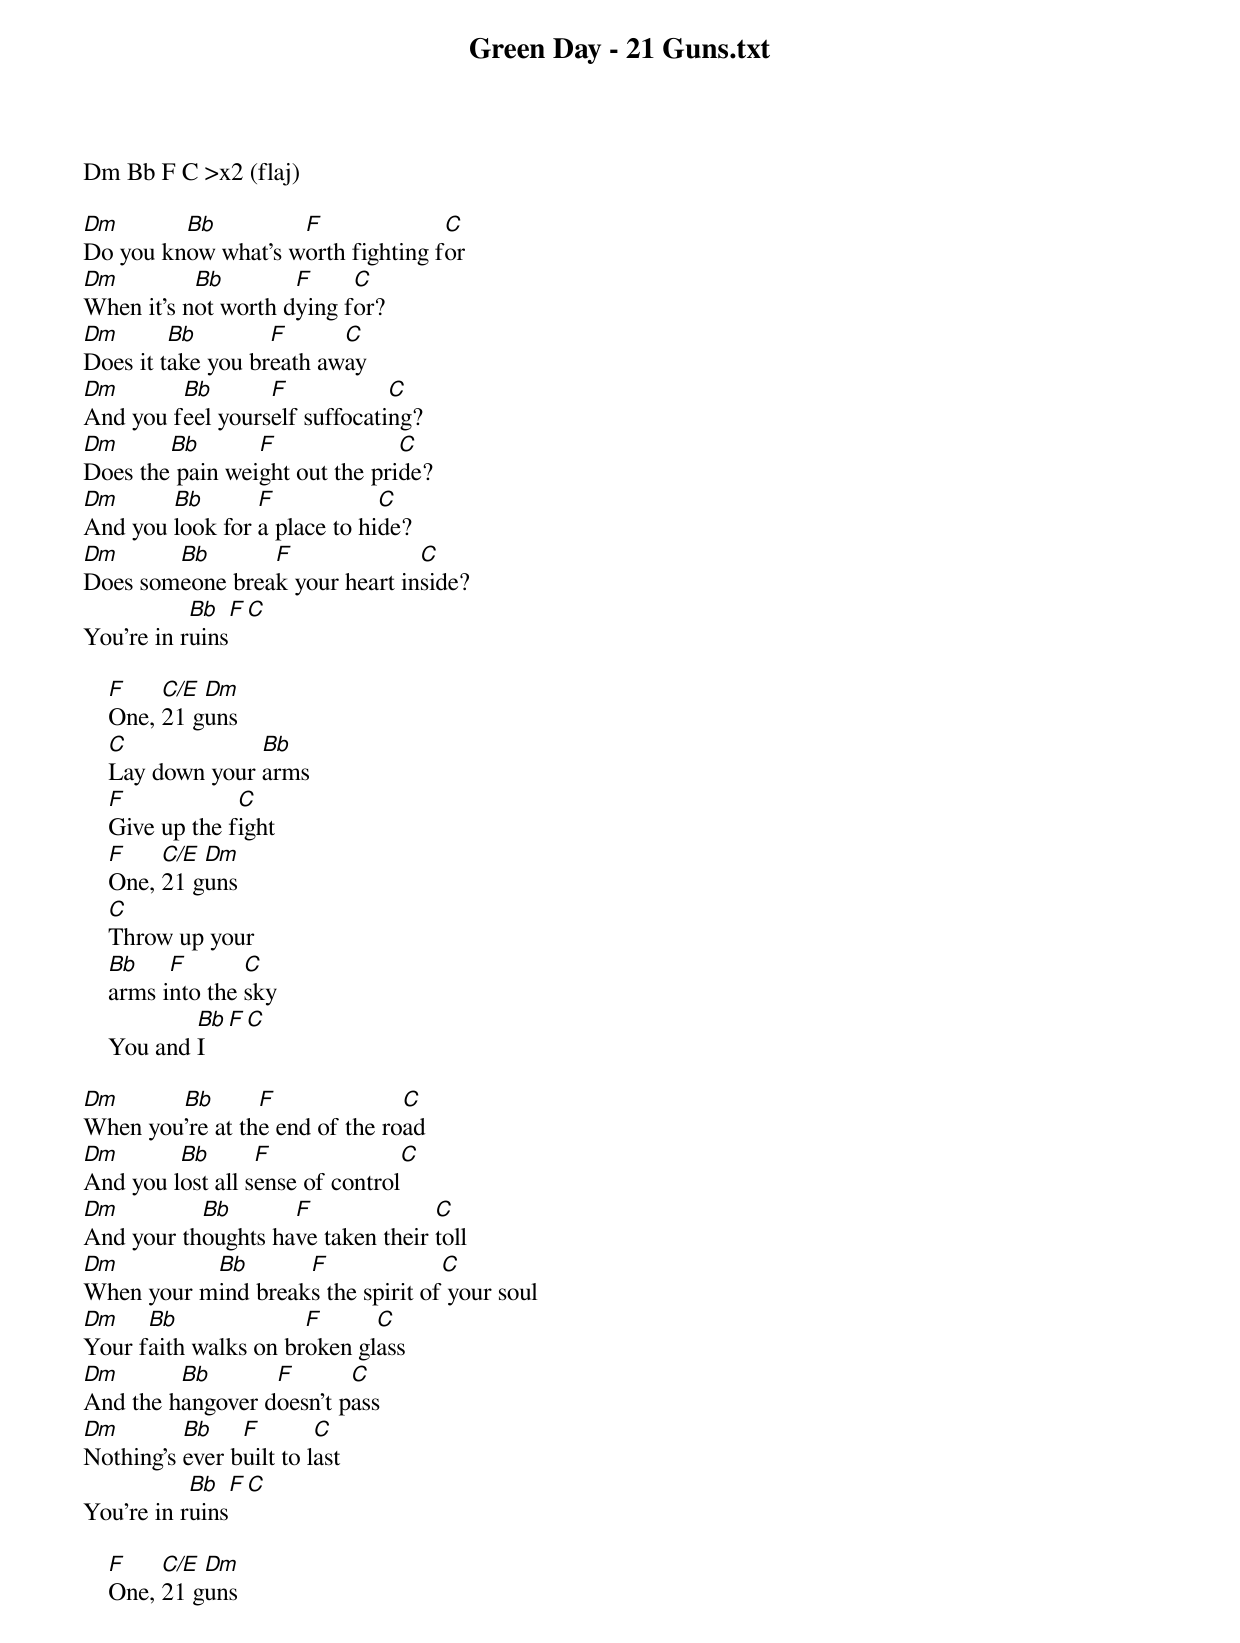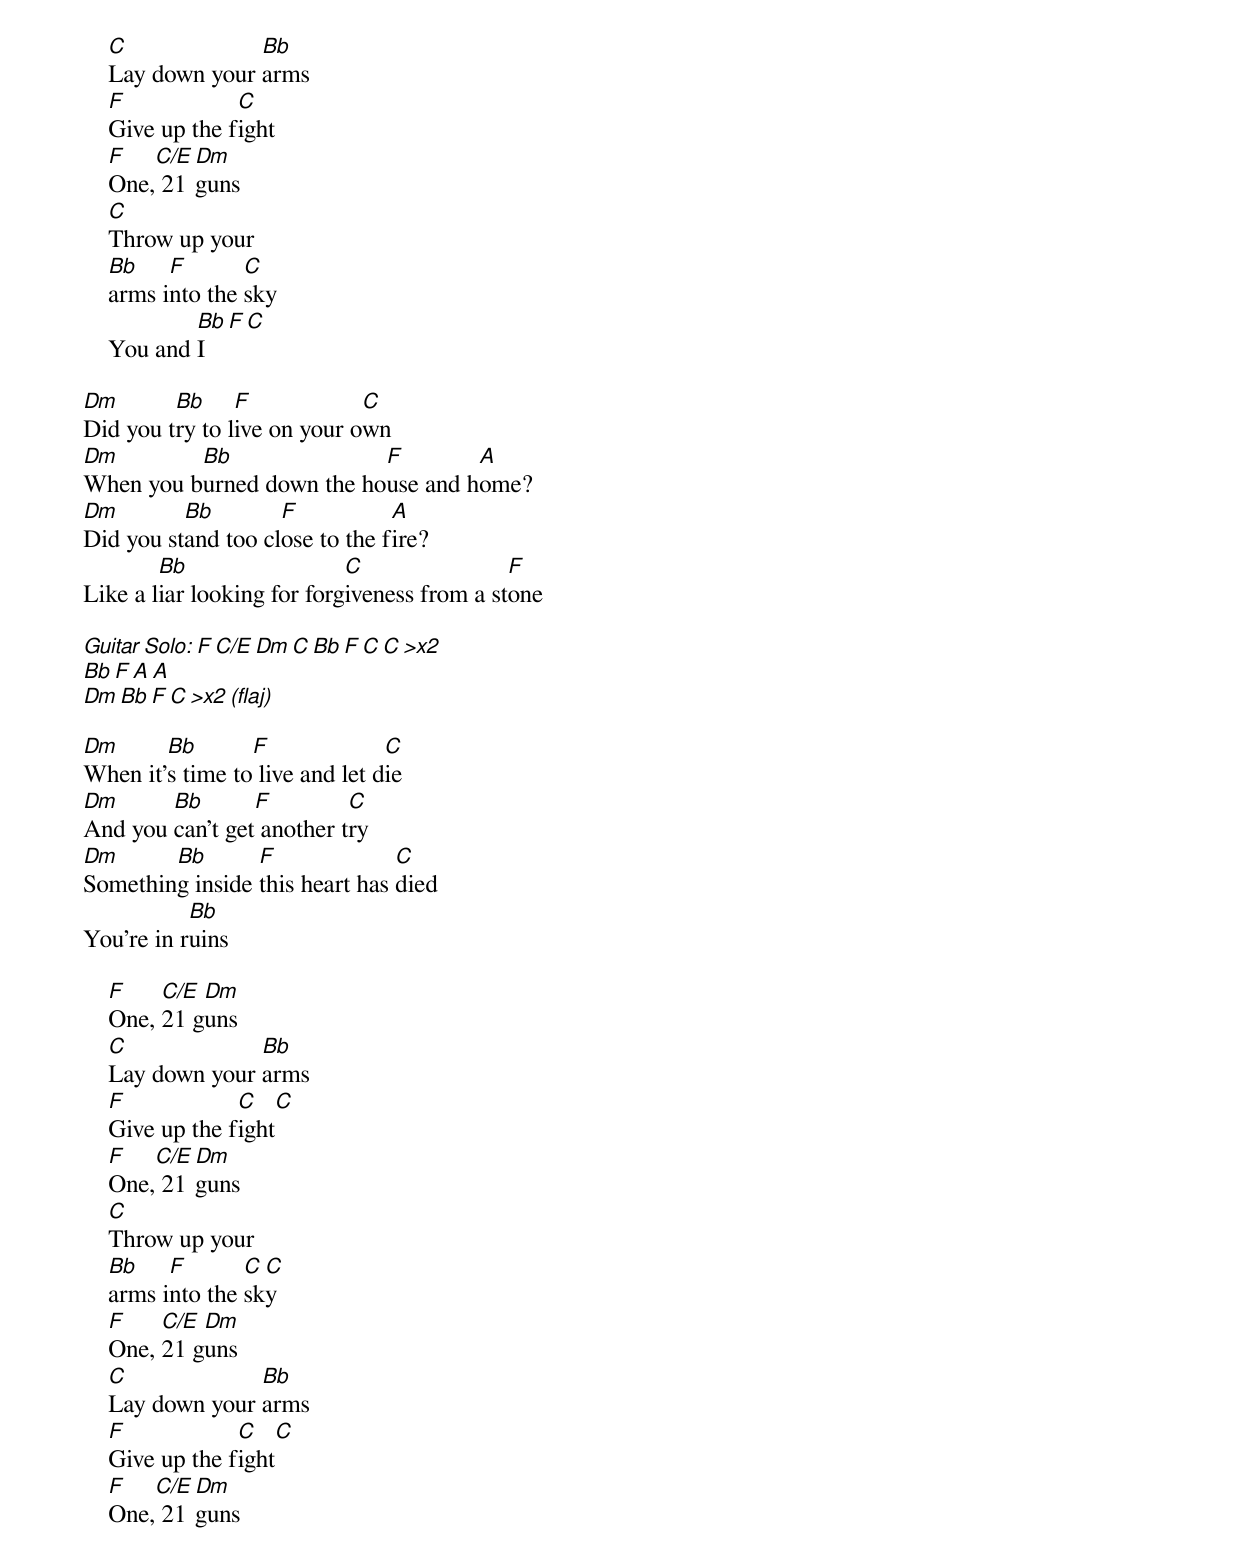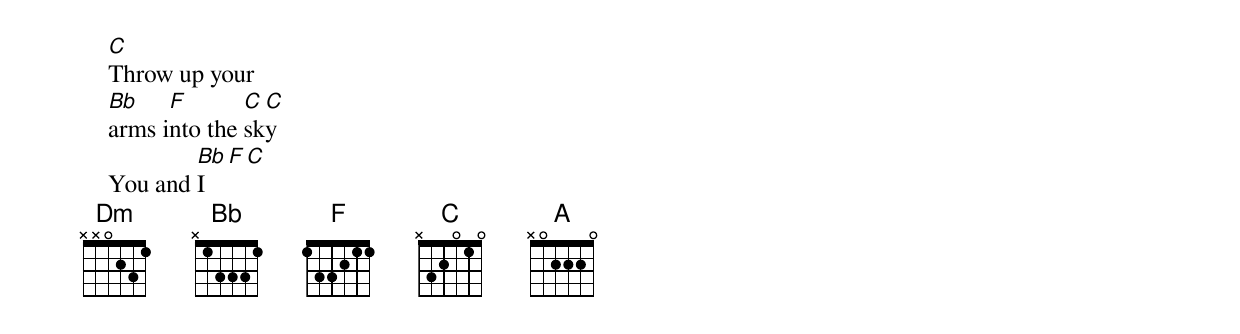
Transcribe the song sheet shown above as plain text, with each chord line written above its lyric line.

Green Day - 21 Guns.txt

Dm Bb F C >x2 (flaj)

Dm       Bb         F              C
Do you know what's worth fighting for
Dm         Bb        F     C
When it's not worth dying for?
Dm       Bb        F      C
Does it take you breath away
Dm       Bb       F            C
And you feel yourself suffocating?
Dm      Bb       F              C
Does the pain weight out the pride?
Dm      Bb       F            C
And you look for a place to hide?
Dm      Bb       F              C
Does someone break your heart inside?
           Bb    F C
You're in ruins

    F    C/E Dm
    One, 21 guns
    C             Bb
    Lay down your arms
    F            C
    Give up the fight
    F    C/E Dm
    One, 21 guns
    C
    Throw up your
    Bb    F       C
    arms into the sky
            Bb F C
    You and I

Dm      Bb       F              C
When you're at the end of the road
Dm       Bb       F              C
And you lost all sense of control
Dm         Bb       F              C
And your thoughts have taken their toll
Dm         Bb       F              C
When your mind breaks the spirit of your soul
Dm    Bb              F      C
Your faith walks on broken glass
Dm       Bb       F       C
And the hangover doesn't pass
Dm        Bb    F        C
Nothing's ever built to last
           Bb       F C
You're in ruins

    F    C/E Dm
    One, 21 guns
    C             Bb
    Lay down your arms
    F            C
    Give up the fight
    F   C/E Dm
    One, 21 guns
    C
    Throw up your
    Bb    F       C
    arms into the sky
            Bb F C
    You and I

Dm       Bb     F            C
Did you try to live on your own
Dm        Bb               F        A
When you burned down the house and home?
Dm        Bb        F           A
Did you stand too close to the fire?
        Bb                  C                F
Like a liar looking for forgiveness from a stone

    Guitar Solo: F C/E Dm C Bb F C C >x2
                 Bb F A A
                 Dm Bb F C >x2 (flaj)

Dm      Bb       F              C
When it's time to live and let die
Dm      Bb       F         C
And you can't get another try
Dm      Bb       F              C
Something inside this heart has died
           Bb
You're in ruins

    F    C/E Dm
    One, 21 guns
    C             Bb
    Lay down your arms
    F            C    C
    Give up the fight
    F   C/E Dm
    One, 21 guns
    C
    Throw up your
    Bb    F       C C
    arms into the sky
    F    C/E Dm
    One, 21 guns
    C             Bb
    Lay down your arms
    F            C    C
    Give up the fight
    F   C/E Dm
    One, 21 guns
    C
    Throw up your
    Bb    F       C C
    arms into the sky
            Bb F C
    You and I
